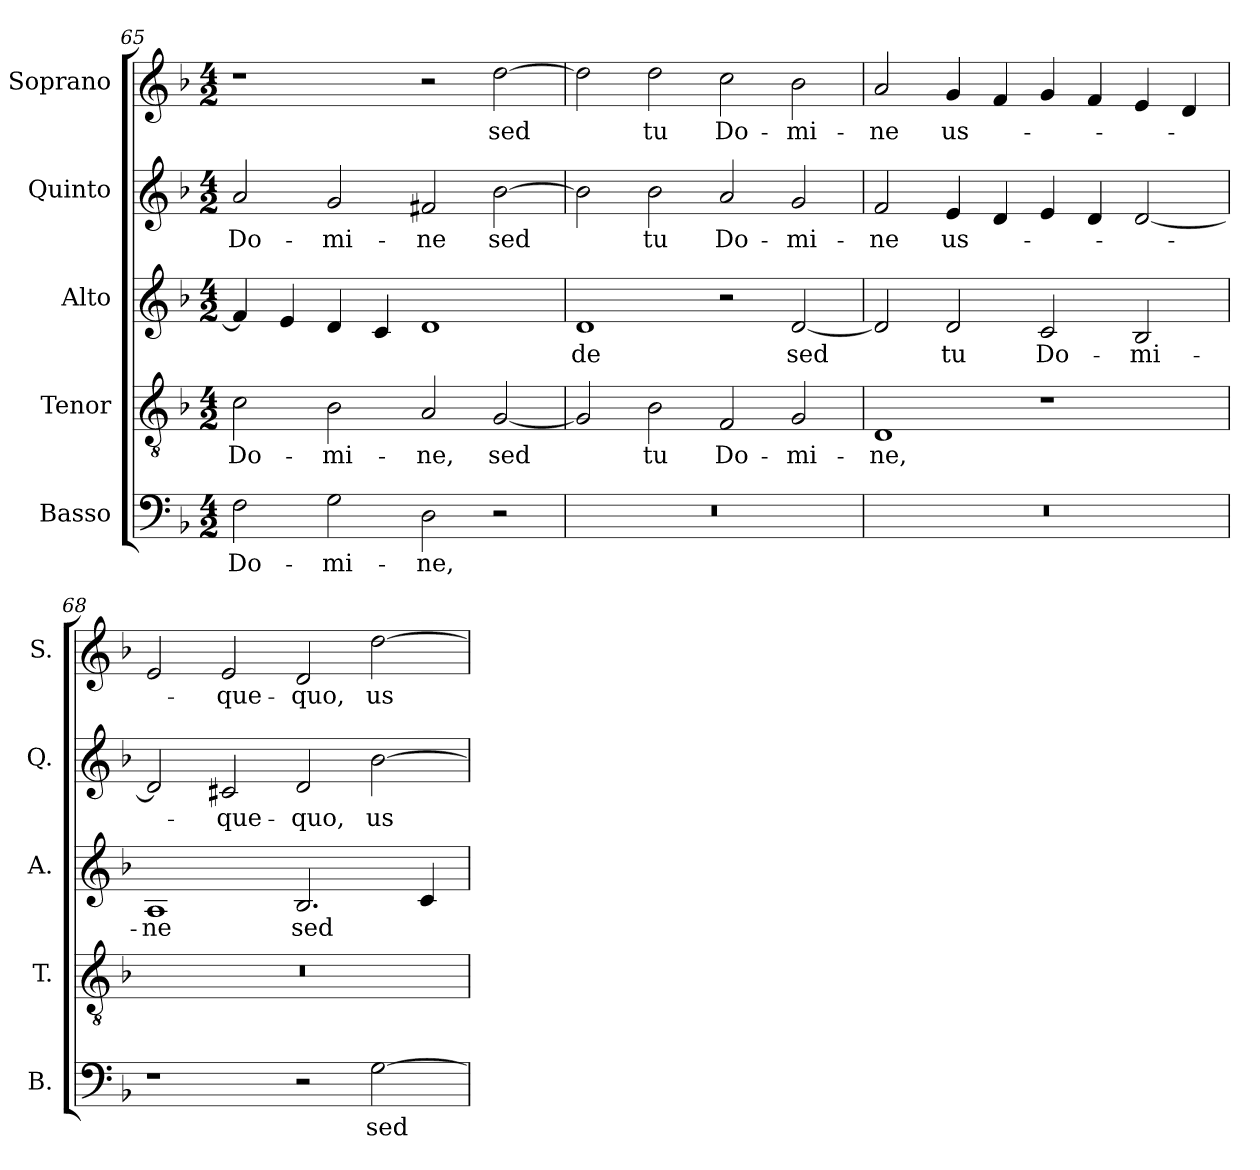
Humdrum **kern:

**kern	**text	**kern	**text	**kern	**text	**kern	**text	**kern	**text
*part5	*part5	*part4	*part4	*part3	*part3	*part2	*part2	*part1	*part1
*staff5	*staff5	*staff4	*staff4	*staff3	*staff3	*staff2	*staff2	*staff1	*staff1
*I"Basso	*	*I"Tenor	*	*I"Alto	*	*I"Quinto	*	*I"Soprano	*
*I'B.	*	*I'T.	*	*I'A.	*	*I'Q.	*	*I'S.	*
*clefF4	*	*clefGv2	*	*clefG2	*	*clefG2	*	*clefG2	*
*	*	*ITrd7c12	*	*	*	*	*	*	*
*k[b-]	*	*k[b-]	*	*k[b-]	*	*k[b-]	*	*k[b-]	*
*F:	*	*F:	*	*F:	*	*F:	*	*F:	*
*M4/2	*	*M4/2	*	*M4/2	*	*M4/2	*	*M4/2	*
=65	=65	=65	=65	=65	=65	=65	=65	=65	=65
!	!LO:LY:b:color=#000000	!	!	!	!	!	!	!	!
!	!	!	!LO:LY:b:color=#000000	!	!	!	!	!	!
!	!	!	!	!	!	!	!LO:LY:b:color=#000000	!	!
2Fi\	Do-	2Ci\	Do-	4fi/]	.	2ai/	Do-	1r	.
.	.	.	.	4ei/	.	.	.	.	.
!	!LO:LY:b:color=#000000	!	!	!	!	!	!	!	!
!	!	!	!LO:LY:b:color=#000000	!	!	!	!	!	!
!	!	!	!	!	!	!	!LO:LY:b:color=#000000	!	!
2Gi\	-mi-	2BB-i\	-mi-	4di/	.	2gi/	-mi-	.	.
.	.	.	.	4ci/	.	.	.	.	.
!	!LO:LY:b:color=#000000	!	!	!	!	!	!	!	!
!	!	!	!LO:LY:b:color=#000000	!	!	!	!	!	!
!	!	!	!	!	!	!	!LO:LY:b:color=#000000	!	!
2Di\	-ne,	2AAi/	-ne,	1di	.	2f#Xi/	-ne	2r	.
!	!	!	!LO:LY:b:color=#000000	!	!	!	!	!	!
!	!	!	!	!	!	!	!LO:LY:b:color=#000000	!	!
!	!	!	!	!	!	!	!	!	!LO:LY:b:color=#000000
2r	.	[2GGi/	sed	.	.	[2b-i\	sed	[2ddi\	sed
=66	=66	=66	=66	=66	=66	=66	=66	=66	=66
!LO:N:vis=1	!	!	!	!	!	!	!	!	!
!	!	!	!	!	!LO:LY:b:color=#000000	!	!	!	!
0r	.	2GGi/]	.	1di	-de	2b-i\]	.	2ddi\]	.
!	!	!	!LO:LY:b:color=#000000	!	!	!	!	!	!
!	!	!	!	!	!	!	!LO:LY:b:color=#000000	!	!
!	!	!	!	!	!	!	!	!	!LO:LY:b:color=#000000
.	.	2BB-i\	tu	.	.	2b-i\	tu	2ddi\	tu
!	!	!	!LO:LY:b:color=#000000	!	!	!	!	!	!
!	!	!	!	!	!	!	!LO:LY:b:color=#000000	!	!
!	!	!	!	!	!	!	!	!	!LO:LY:b:color=#000000
.	.	2FFi/	Do-	2r	.	2ai/	Do-	2cci\	Do-
!	!	!	!LO:LY:b:color=#000000	!	!	!	!	!	!
!	!	!	!	!	!LO:LY:b:color=#000000	!	!	!	!
!	!	!	!	!	!	!	!LO:LY:b:color=#000000	!	!
!	!	!	!	!	!	!	!	!	!LO:LY:b:color=#000000
.	.	2GGi/	-mi-	[2di/	sed	2gi/	-mi-	2b-i\	-mi-
=67	=67	=67	=67	=67	=67	=67	=67	=67	=67
!LO:N:vis=1	!	!	!	!	!	!	!	!	!
!	!	!	!LO:LY:b:color=#000000	!	!	!	!	!	!
!	!	!	!	!	!	!	!LO:LY:b:color=#000000	!	!
!	!	!	!	!	!	!	!	!	!LO:LY:b:color=#000000
0r	.	1DDi	-ne,	2di/]	.	2fi/	-ne	2ai/	-ne
!	!	!	!	!	!LO:LY:b:color=#000000	!	!	!	!
!	!	!	!	!	!	!	!LO:LY:b:color=#000000	!	!
!	!	!	!	!	!	!	!	!	!LO:LY:b:color=#000000
.	.	.	.	2di/	tu	4ei/	us-	4gi/	us-
.	.	.	.	.	.	4di/	.	4fi/	.
!	!	!	!	!	!LO:LY:b:color=#000000	!	!	!	!
.	.	1r	.	2ci/	Do-	4ei/	.	4gi/	.
.	.	.	.	.	.	4di/	.	4fi/	.
!	!	!	!	!	!LO:LY:b:color=#000000	!	!	!	!
.	.	.	.	2B-i/	-mi-	[2di/	.	4ei/	.
.	.	.	.	.	.	.	.	4di/	.
=68	=68	=68	=68	=68	=68	=68	=68	=68	=68
!	!	!LO:N:vis=1	!	!	!	!	!	!	!
!	!	!	!	!	!LO:LY:b:color=#000000	!	!	!	!
1r	.	0r	.	1Ai	-ne	2di/]	.	2ei/	.
!	!	!	!	!	!	!	!LO:LY:b:color=#000000	!	!
!	!	!	!	!	!	!	!	!	!LO:LY:b:color=#000000
.	.	.	.	.	.	2c#Xi/	-que-	2ei/	-que-
!	!	!	!	!	!LO:LY:b:color=#000000	!	!	!	!
!	!	!	!	!	!	!	!LO:LY:b:color=#000000	!	!
!	!	!	!	!	!	!	!	!	!LO:LY:b:color=#000000
2r	.	.	.	2.B-i/	sed	2di/	-quo,	2di/	-quo,
!	!LO:LY:b:color=#000000	!	!	!	!	!	!	!	!
!	!	!	!	!	!	!	!LO:LY:b:color=#000000	!	!
!	!	!	!	!	!	!	!	!	!LO:LY:b:color=#000000
[2Gi\	sed	.	.	.	.	[2b-i\	us-	[2ddi\	us-
.	.	.	.	4ci/	.	.	.	.	.
=	=	=	=	=	=	=	=	=	=
*-	*-	*-	*-	*-	*-	*-	*-	*-	*-
